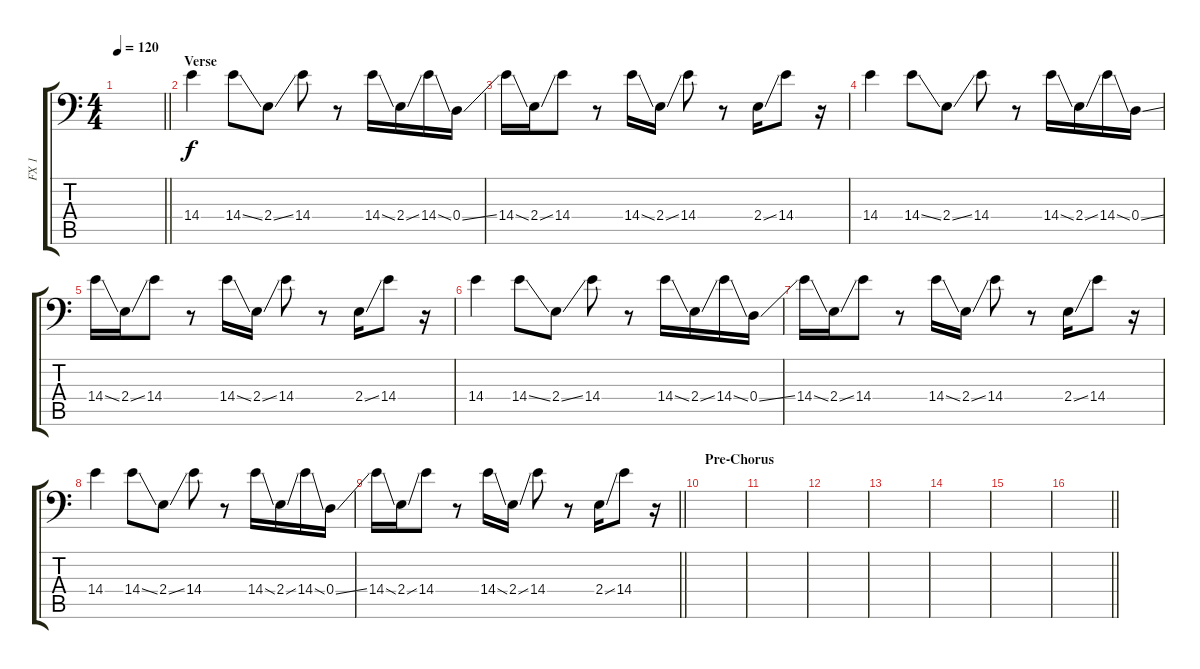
\track ("FX 1" "FX 1") {instrument synthbass1}
\staff {score tabs}
\tuning (E3 B2 G2 D2 A1 D1) {hide}
\ts (4 4)
\section ("" "")
\tempo 120
\clef f4
\barLineRight lightlight
\ks c
|
\section ("" "Verse")
14.4.4 14.4{ss}.8 2.4{ss}.8 14.4.8 r.8 14.4{ss}.16 2.4{ss}.16 14.4{ss}.16 0.4{ss}.16 |
14.4{ss}.16 2.4{ss}.16 14.4.8 r.8 14.4{ss}.16 2.4{ss}.16 14.4.8 r.8 2.4{ss}.16 14.4.8 r.16 |
14.4.4 14.4{ss}.8 2.4{ss}.8 14.4.8 r.8 14.4{ss}.16 2.4{ss}.16 14.4{ss}.16 0.4{ss}.16 |
14.4{ss}.16 2.4{ss}.16 14.4.8 r.8 14.4{ss}.16 2.4{ss}.16 14.4.8 r.8 2.4{ss}.16 14.4.8 r.16 |
14.4.4 14.4{ss}.8 2.4{ss}.8 14.4.8 r.8 14.4{ss}.16 2.4{ss}.16 14.4{ss}.16 0.4{ss}.16 |
14.4{ss}.16 2.4{ss}.16 14.4.8 r.8 14.4{ss}.16 2.4{ss}.16 14.4.8 r.8 2.4{ss}.16 14.4.8 r.16 |
14.4.4 14.4{ss}.8 2.4{ss}.8 14.4.8 r.8 14.4{ss}.16 2.4{ss}.16 14.4{ss}.16 0.4{ss}.16 |
\barLineRight lightlight
14.4{ss}.16 2.4{ss}.16 14.4.8 r.8 14.4{ss}.16 2.4{ss}.16 14.4.8 r.8 2.4{ss}.16 14.4.8 r.16 |
\section ("" "Pre-Chorus")
|
|
|
|
|
|
\barLineRight lightlight
